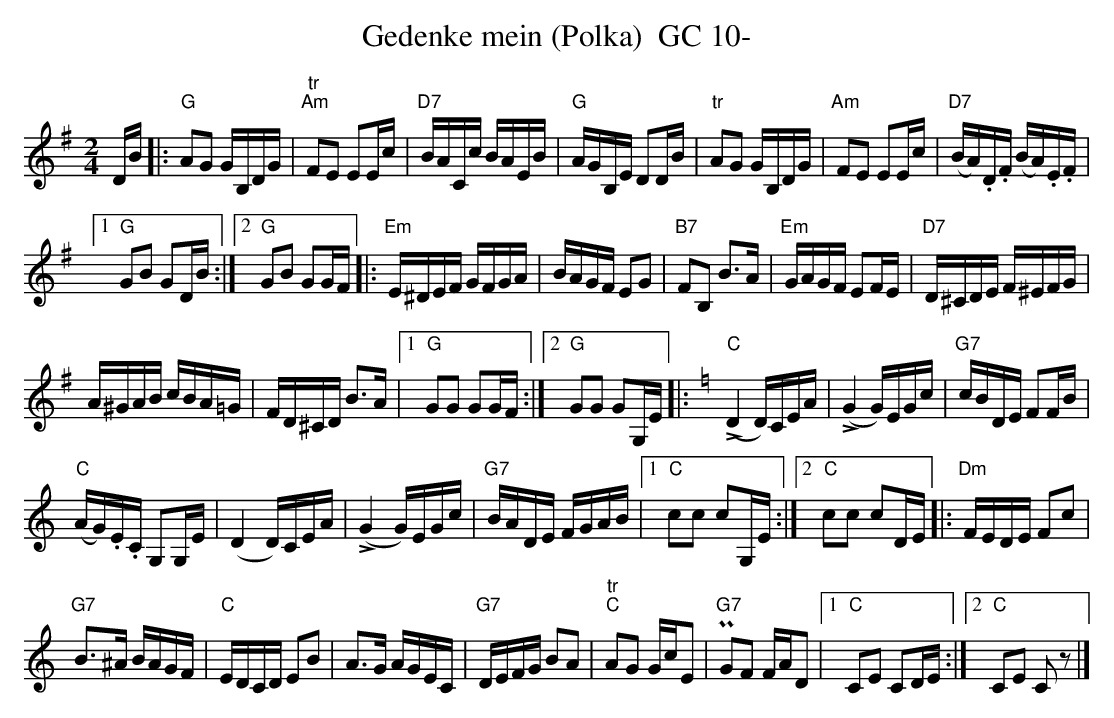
X:1
T:Gedenke mein (Polka)  GC 10-
M:2/4
L:1/16
K:G%%MIDI gchordon
DB |: "G"A2G2 GB,DG | "tr""Am"F2E2 E2Ec | "D7"BACc BAEB | "G"AGB,E D2DB | "tr" A2G2 GB,DG | "Am"F2E2 E2Ec | ("D7"BA).D.F (BA).E.F |1
"G"G2B2 G2DB :|2 "G"G2B2 G2GF |: "Em"E^DEF GFGA | BAGF E2G2 | "B7"F2B,2 B3A | "Em"GAGF E2FE | "D7"D^CDE F^EFG |
A^GAB cBA=G | FD^CD B3A |1 "G"G2G2 G2GF :|2 "G"G2G2 G2G,E |: [K:C] (!>!"C"D4D)CEA | (!>!G4 G)EGc | "G7"cBDE F2FB |
("C"AG).E.C G,2G,E | (D4D)CEA | (!>!G4 G)EGc | "G7"BADE FGAB |1 "C"c2c2 c2G,E :|2 "C"c2c2 c2DE |: "Dm"FEDE F2c2 |
"G7"B3^A BAGF | "C"EDCD E2B2 | A3G AGEC | "G7"DEFG B2A2 | "tr""C"A2G2 GcE2 | P"G7"G2F2 FAD2 |1 "C"C2E2 C2DE :|2 "C"C2E2 C2z2 |]
